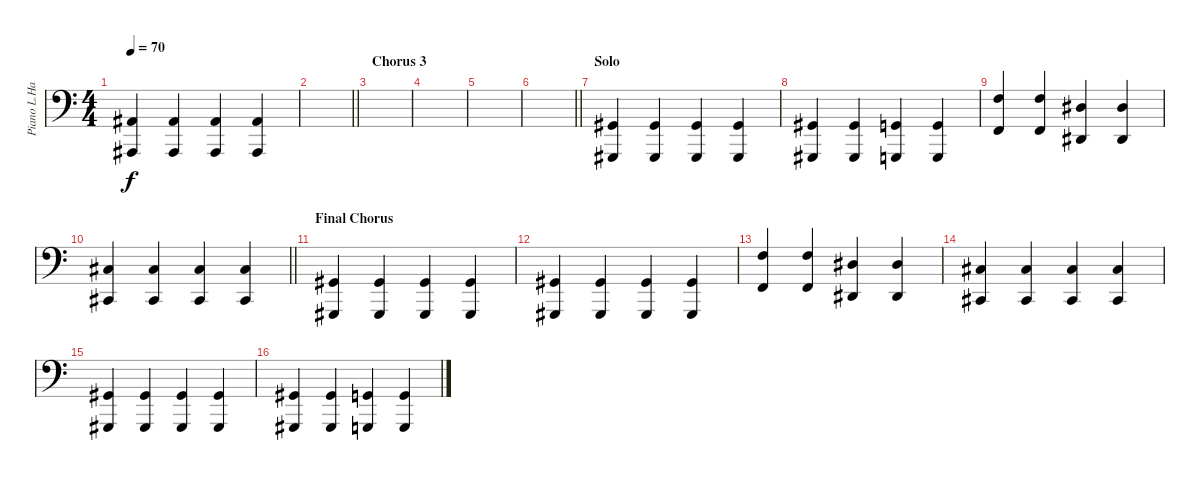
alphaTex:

\track ("Piano L.Hand" "Piano L.Ha") {instrument brightacousticpiano}
\staff {score}
\tuning (C3 G2 D2 A1 E1 B0) {hide}
\ts (4 4)
\tempo 70
\clef f4
\ks c
(3.2 1.4).4{dy f} (3.2 1.4).4 (3.2 1.4).4 (3.2 1.4).4 |
\barLineRight lightlight
|
\section ("" "Chorus 3")
|
|
|
\barLineRight lightlight
|
\section ("" "Solo")
(1.2 4.5).4 (1.2 4.5).4 (1.2 4.5).4 (1.2 4.5).4 |
(1.2 4.5).4 (1.2 4.5).4 (0.2 3.5).4 (0.2 3.5).4 |
(5.1 3.3).4 (5.1 3.3).4 (3.1 1.3).4 (3.1 1.3).4 |
\barLineRight lightlight
(1.1 4.4).4 (1.1 4.4).4 (1.1 4.4).4 (1.1 4.4).4 |
\section ("" "Final Chorus")
(1.2 4.5).4 (1.2 4.5).4 (1.2 4.5).4 (1.2 4.5).4 |
(1.2 4.5).4 (1.2 4.5).4 (1.2 4.5).4 (1.2 4.5).4 |
(5.1 3.3).4 (5.1 3.3).4 (3.1 1.3).4 (3.1 1.3).4 |
(1.1 4.4).4 (1.1 4.4).4 (1.1 4.4).4 (1.1 4.4).4 |
(1.2 4.5).4 (1.2 4.5).4 (1.2 4.5).4 (1.2 4.5).4 |
(1.2 4.5).4 (1.2 4.5).4 (0.2 3.5).4 (0.2 3.5).4
